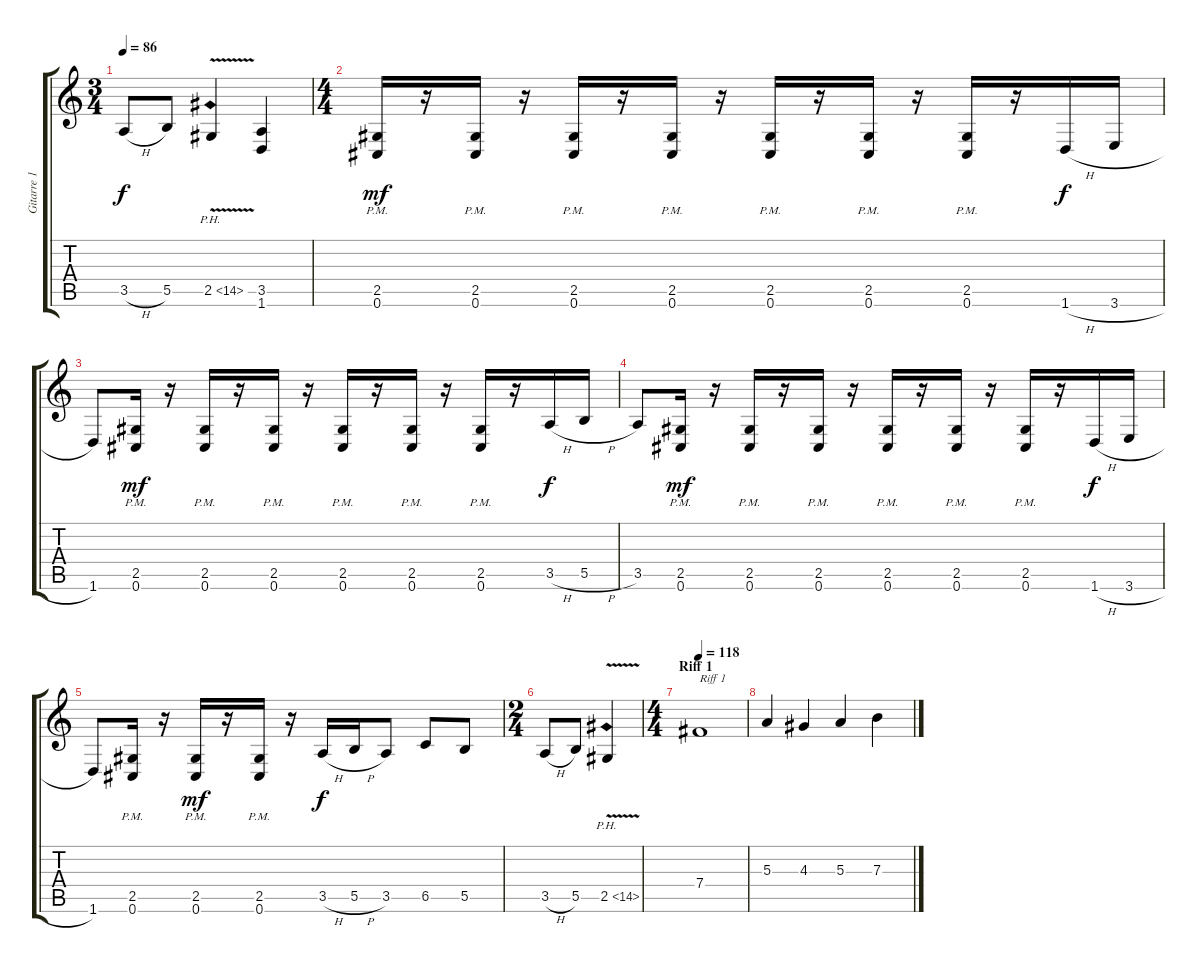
\track ("Gitarre 1 (left)" "Gitarre 1 ") {instrument distortionguitar}
\staff {score tabs}
\tuning (Db4 Ab3 E3 B2 Gb2 Db2) {hide}
\ts (3 4)
\tempo 86
\clef g2
\ks c
3.5{h}.8{dy f} 5.5.8 2.5{ph 12 v}.4 (3.5 1.6).4 |
\ts (4 4)
(2.5{pm} 0.6{pm}).16{dy mf} r.16 (2.5{pm} 0.6{pm}).16 r.16 (2.5{pm} 0.6{pm}).16 r.16 (2.5{pm} 0.6{pm}).16 r.16 (2.5{pm} 0.6{pm}).16 r.16 (2.5{pm} 0.6{pm}).16 r.16 (2.5{pm} 0.6{pm}).16 r.16 1.6{h}.16{dy f} 3.6{h}.16 |
1.6.8 (2.5{pm} 0.6{pm}).16{dy mf} r.16 (2.5{pm} 0.6{pm}).16 r.16 (2.5{pm} 0.6{pm}).16 r.16 (2.5{pm} 0.6{pm}).16 r.16 (2.5{pm} 0.6{pm}).16 r.16 (2.5{pm} 0.6{pm}).16 r.16 3.5{h}.16{dy f} 5.5{h}.16 |
3.5.8 (2.5{pm} 0.6{pm}).16{dy mf} r.16 (2.5{pm} 0.6{pm}).16 r.16 (2.5{pm} 0.6{pm}).16 r.16 (2.5{pm} 0.6{pm}).16 r.16 (2.5{pm} 0.6{pm}).16 r.16 (2.5{pm} 0.6{pm}).16 r.16 1.6{h}.16{dy f} 3.6{h}.16 |
1.6.8 (2.5{pm} 0.6{pm}).16 r.16 (2.5{pm} 0.6{pm}).16{dy mf} r.16 (2.5{pm} 0.6{pm}).16 r.16 3.5{h}.16{dy f} 5.5{h}.16 3.5.8 6.5.8 5.5.8 |
\ts (2 4)
3.5{h}.8 5.5.8 2.5{ph 12 v}.4 |
\ts (4 4)
\section ("" "Riff 1")
\tempo 125
\tempo 118
7.4.1{txt "Riff 1" instrument distortionguitar} |
5.3.4 4.3.4 5.3.4 7.3.4
